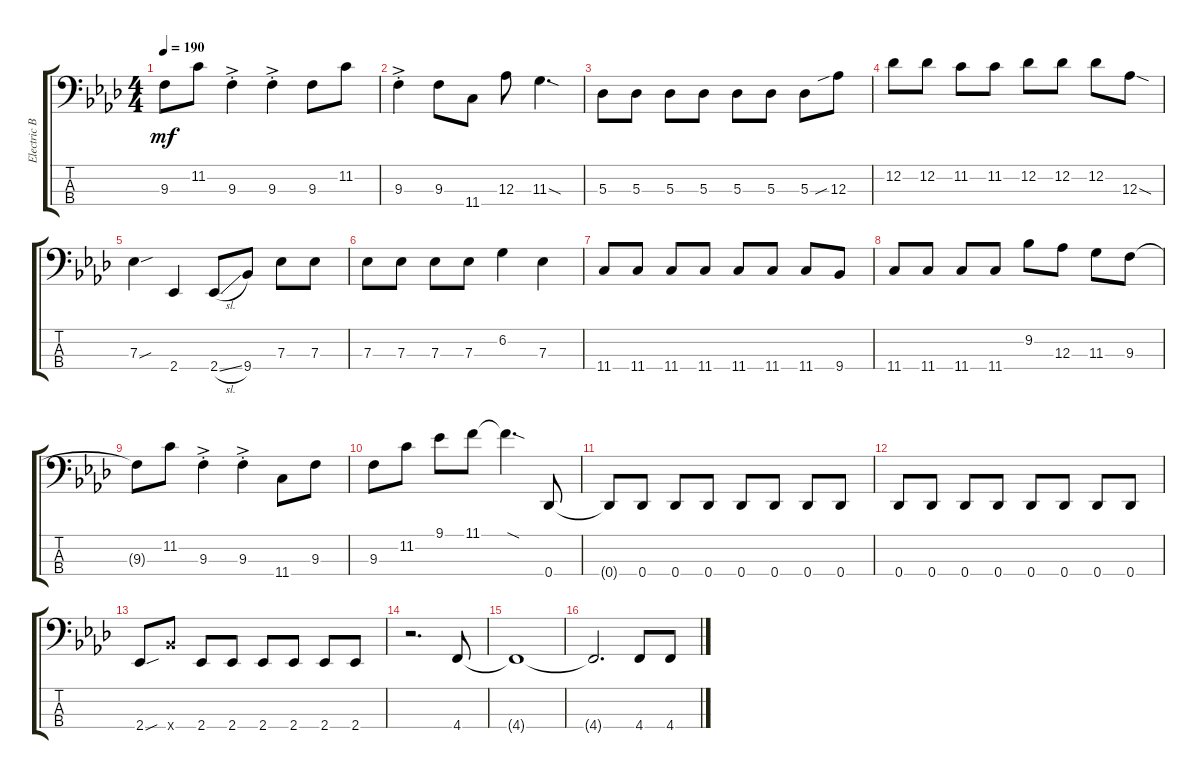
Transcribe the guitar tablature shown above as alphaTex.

\track ("Electric Bass" "Electric B") {instrument electricbassfinger}
\staff {score tabs}
\tuning (Gb2 Db2 Ab1 Db1) {hide}
\ts (4 4)
\tempo 190
\clef f4
\ks ab
9.3{t}.8{dy mf} 11.2.8 9.3{ac st}.4 9.3{ac st}.4 9.3.8 11.2.8 |
9.3{ac st}.4 9.3.8 11.4.8 12.3.8 11.3{sod}.4{d} |
5.3.8 5.3.8 5.3.8 5.3.8 5.3.8 5.3.8 5.3.8 12.3{sib}.8 |
12.2.8 12.2.8 11.2.8 11.2.8 12.2.8 12.2.8 12.2.8 12.3{sod}.8 |
7.3{sou}.4 2.4.4 2.4{sl}.8 9.4.8 7.3.8 7.3.8 |
7.3.8 7.3.8 7.3.8 7.3.8 6.2.4 7.3.4 |
11.4.8 11.4.8 11.4.8 11.4.8 11.4.8 11.4.8 11.4.8 9.4.8 |
11.4.8 11.4.8 11.4.8 11.4.8 9.2.8 12.3.8 11.3.8 9.3.8 |
9.3{t}.8 11.2.8 9.3{ac st}.4 9.3{ac st}.4 11.4.8 9.3.8 |
9.3.8 11.2.8 9.1.8 11.1.8 11.1{sod t}.4{d} 0.4.8 |
0.4{t}.8 0.4.8 0.4.8 0.4.8 0.4.8 0.4.8 0.4.8 0.4.8 |
0.4.8 0.4.8 0.4.8 0.4.8 0.4.8 0.4.8 0.4.8 0.4.8 |
2.4{sou}.8 9.4{x}.8 2.4.8 2.4.8 2.4.8 2.4.8 2.4.8 2.4.8 |
r.2{d} 4.4.8 |
4.4{t}.1 |
4.4{t}.2{d} 4.4.8 4.4.8
